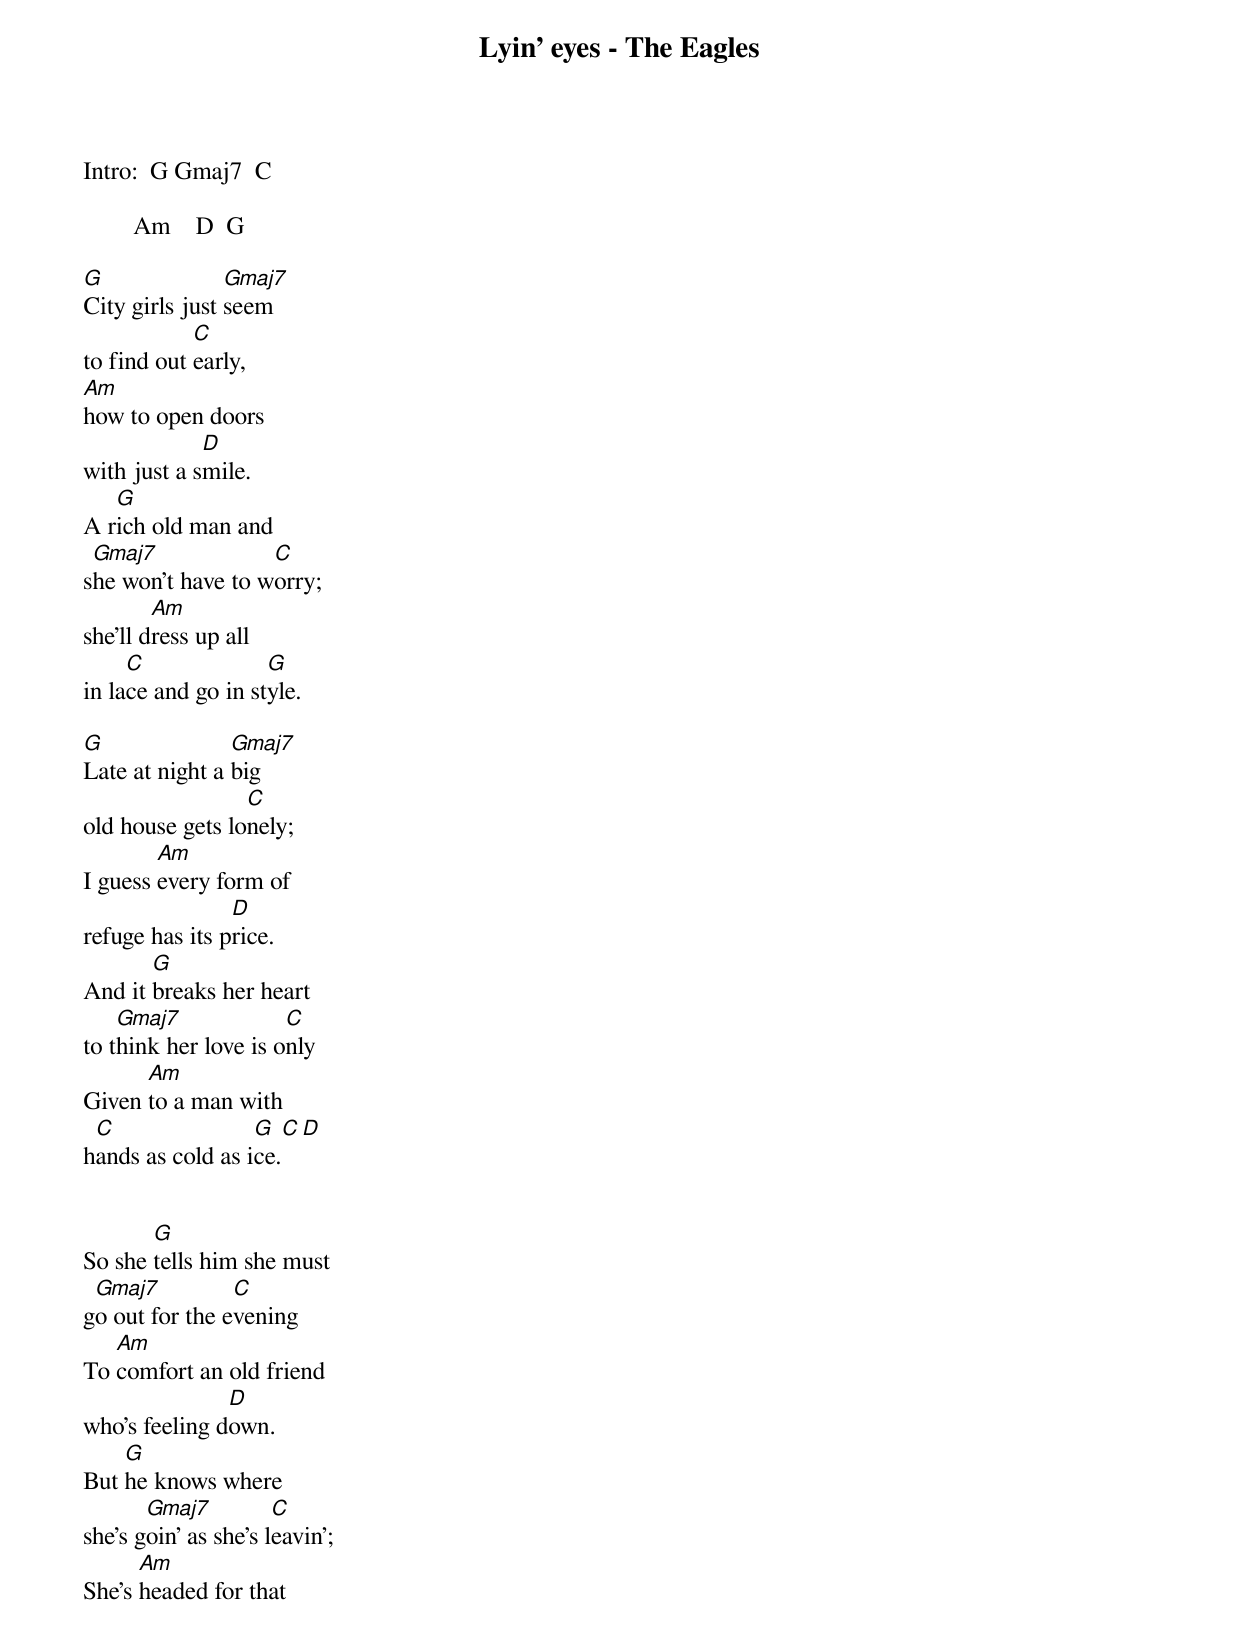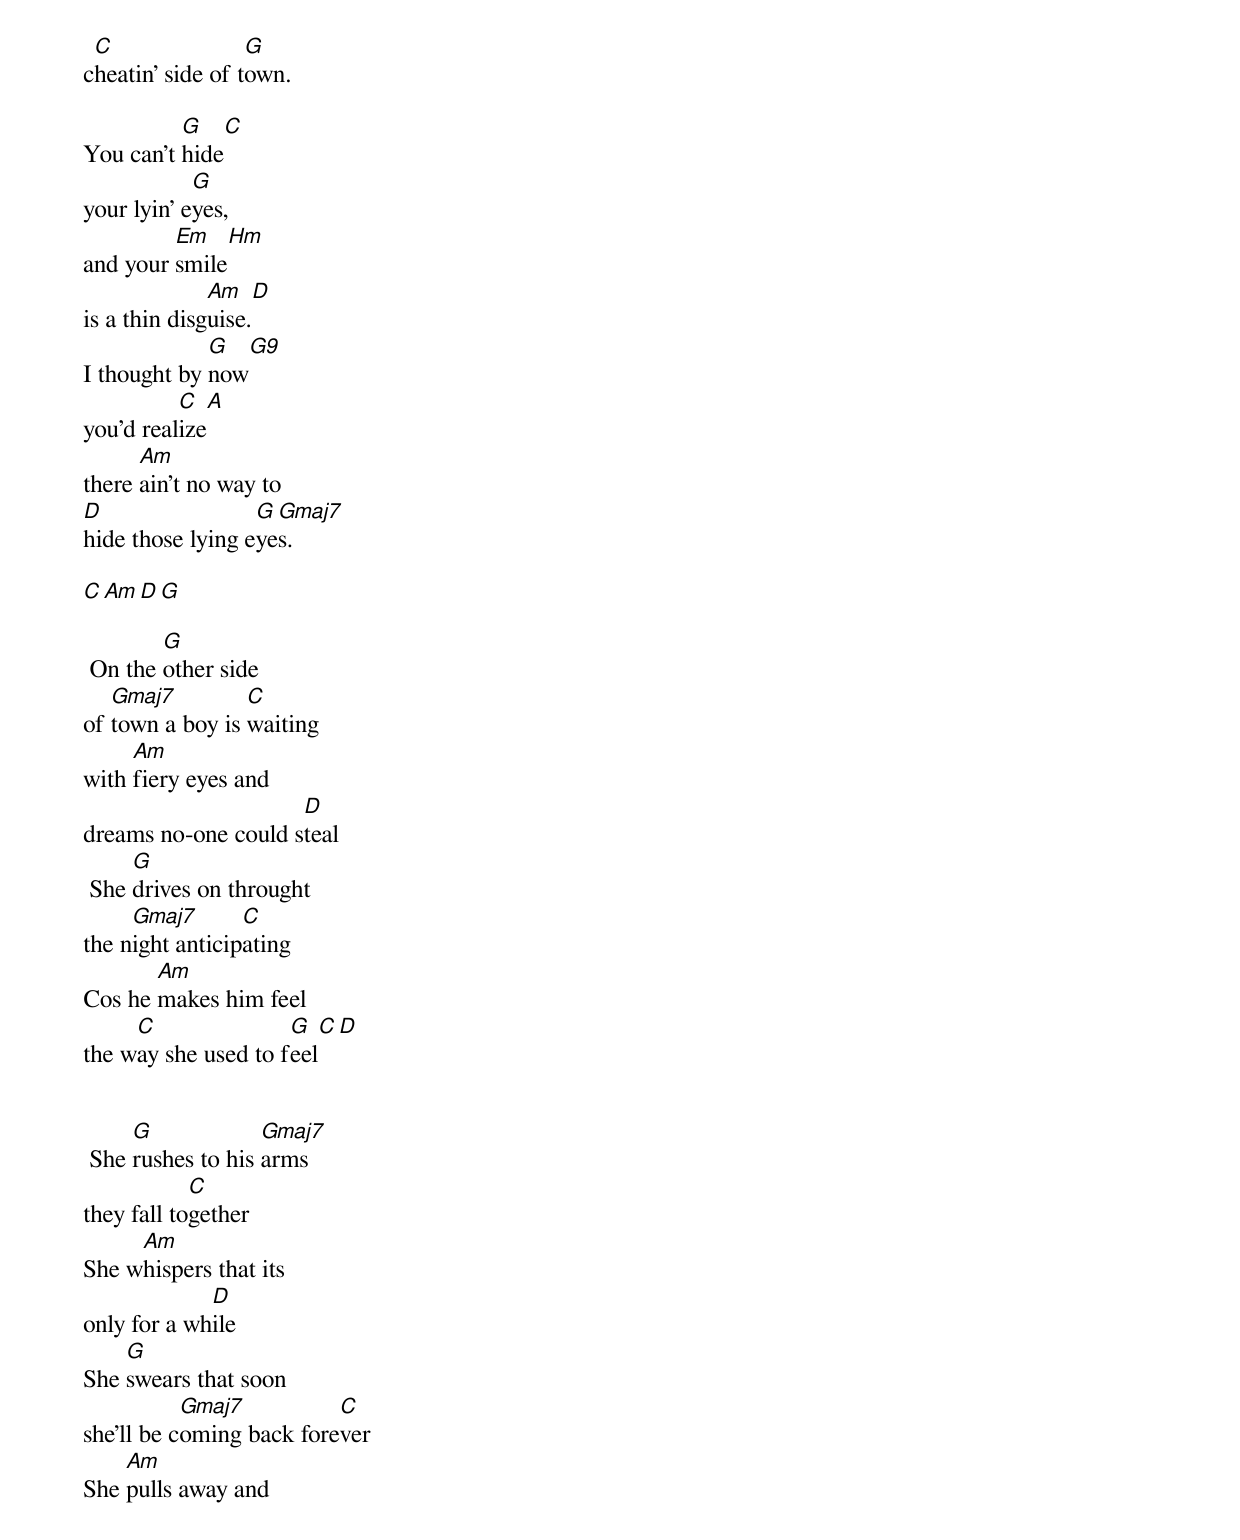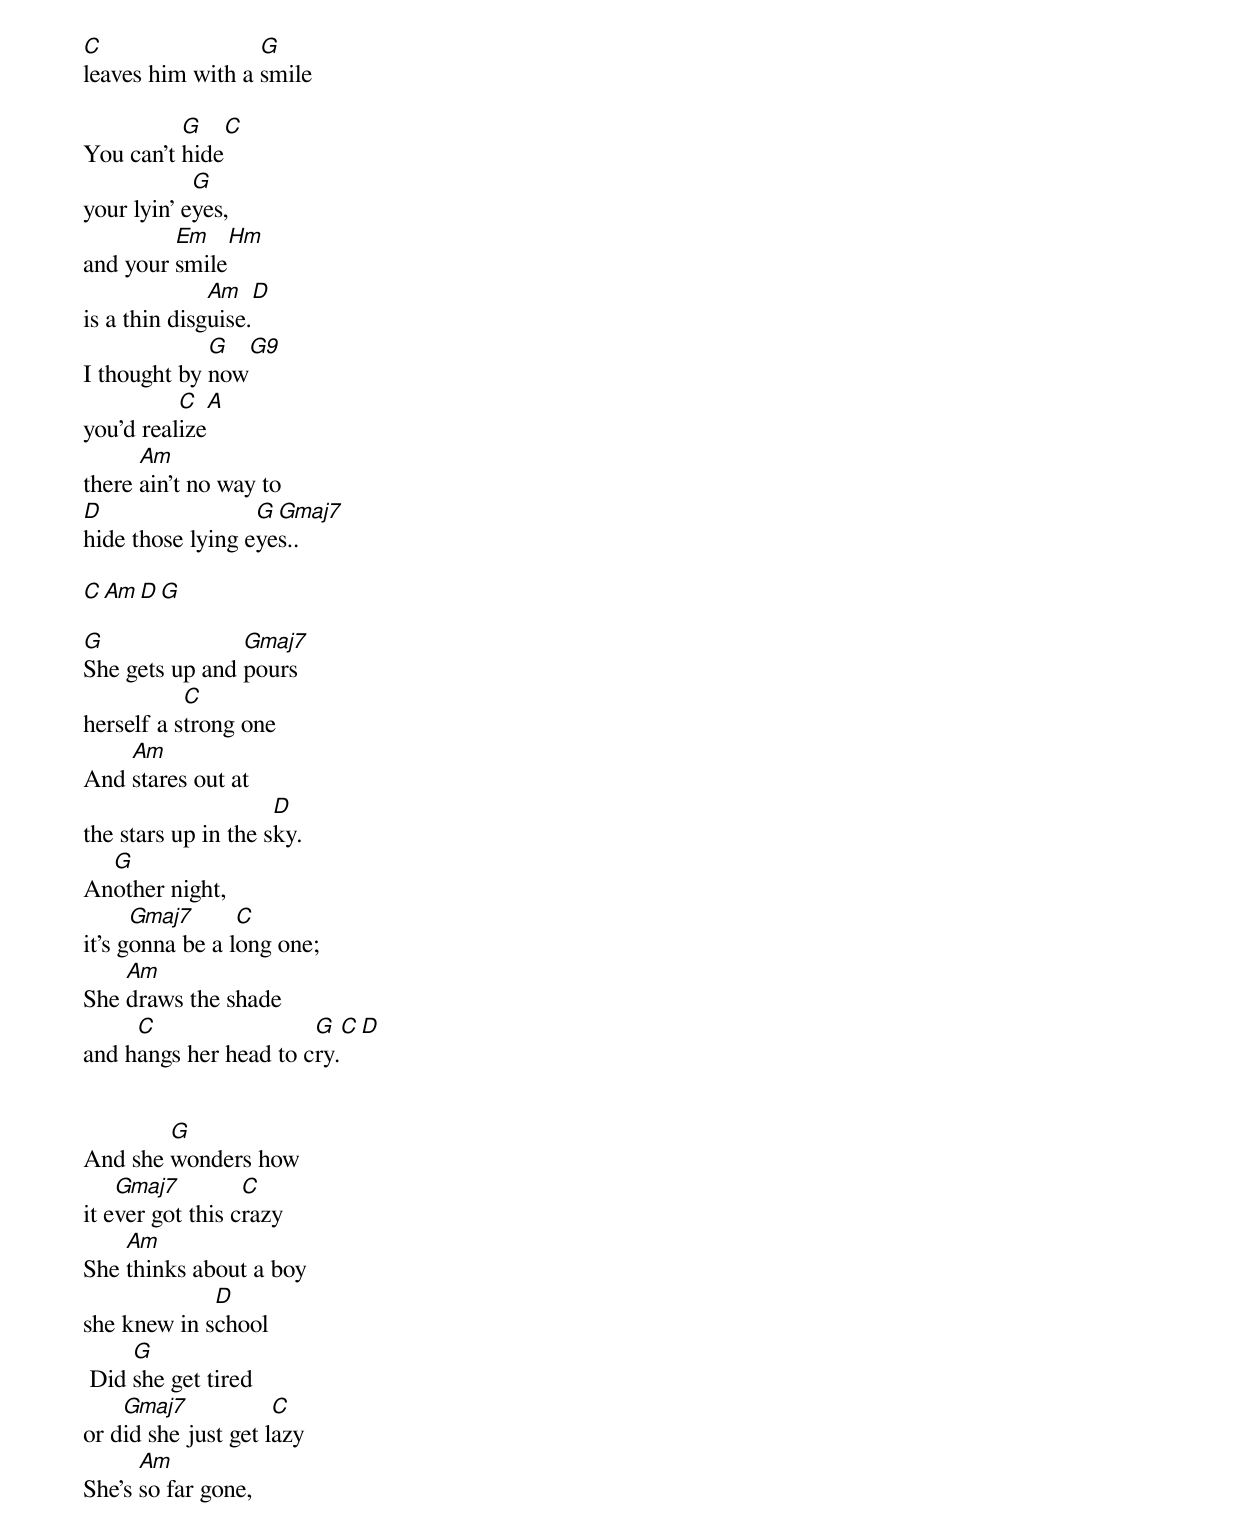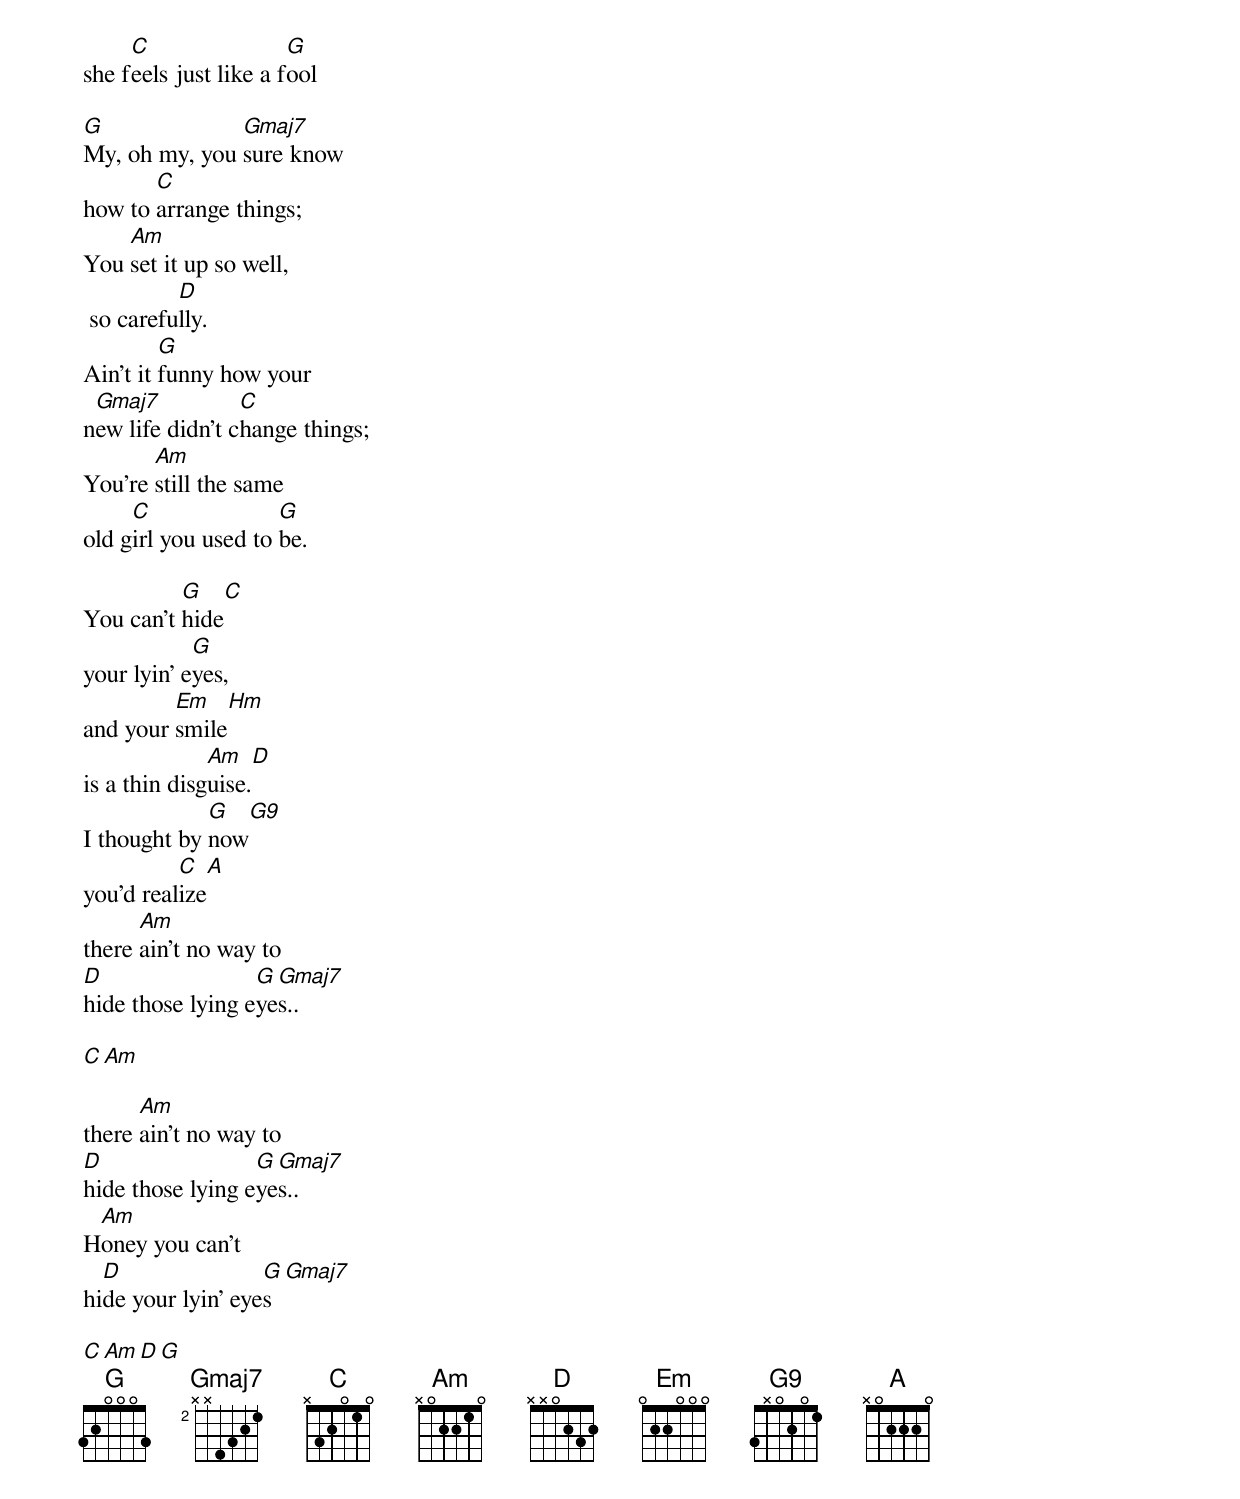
Lyin' eyes - The Eagles

Intro: 	G Gmaj7  C

	Am    D  G

G               Gmaj7
City girls just seem
            C
to find out early,
Am
how to open doors
             D
with just a smile.
   G
A rich old man and
 Gmaj7             C
she won't have to worry;
        Am
she'll dress up all
     C              G
in lace and go in style.

G               Gmaj7
Late at night a big
                 C
old house gets lonely;
        Am
I guess every form of
                D
refuge has its price.
       G
And it breaks her heart
    Gmaj7             C
to think her love is only
      Am
Given to a man with
 C                G   C  D
hands as cold as ice.


       G
So she tells him she must
 Gmaj7          C
go out for the evening
   Am
To comfort an old friend
               D
who's feeling down.
    G
But he knows where
       Gmaj7          C
she's goin' as she's leavin';
      Am
She's headed for that
 C                G
cheatin' side of town.

          G   C
You can't hide
            G
your lyin' eyes,
         Em   Hm
and your smile
              Am   D
is a thin disguise.
             G  G9
I thought by now
          C  A
you'd realize
      Am
there ain't no way to
D                 G Gmaj7
hide those lying eyes.

  C Am D G

        G
 On the other side
   Gmaj7         C
of town a boy is waiting
     Am
with fiery eyes and
                     D
dreams no-one could steal
     G
 She drives on throught
     Gmaj7       C
the night anticipating
       Am
Cos he makes him feel
     C               G  C  D
the way she used to feel


     G             Gmaj7
 She rushes to his arms
            C
they fall together
     Am
She whispers that its
             D
only for a while
    G
She swears that soon
           Gmaj7          C
she'll be coming back forever
    Am
She pulls away and
C                 G
leaves him with a smile

          G   C
You can't hide
            G
your lyin' eyes,
         Em   Hm
and your smile
              Am   D
is a thin disguise.
             G  G9
I thought by now
          C  A
you'd realize
      Am
there ain't no way to
D                 G Gmaj7
hide those lying eyes..

  C Am D G

G               Gmaj7
She gets up and pours
           C
herself a strong one
    Am
And stares out at
                     D
the stars up in the sky.
  G
Another night,
      Gmaj7      C
it's gonna be a long one;
    Am
She draws the shade
     C                 G  C  D
and hangs her head to cry.


        G
And she wonders how
    Gmaj7         C
it ever got this crazy
    Am
She thinks about a boy
             D
she knew in school
     G
 Did she get tired
    Gmaj7            C
or did she just get lazy
      Am
She's so far gone,
     C                 G
she feels just like a fool

G              Gmaj7
My, oh my, you sure know
       C
how to arrange things;
    Am
You set it up so well,
          D
 so carefully.
         G
Ain't it funny how your
 Gmaj7           C
new life didn't change things;
       Am
You're still the same
     C               G
old girl you used to be.

          G   C
You can't hide
            G
your lyin' eyes,
         Em   Hm
and your smile
              Am   D
is a thin disguise.
             G  G9
I thought by now
          C  A
you'd realize
      Am
there ain't no way to
D                 G Gmaj7
hide those lying eyes..

C Am

      Am
there ain't no way to
D                 G Gmaj7
hide those lying eyes..
 Am
Honey you can’t
  D                G Gmaj7
hide your lyin’ eyes

C Am D G
